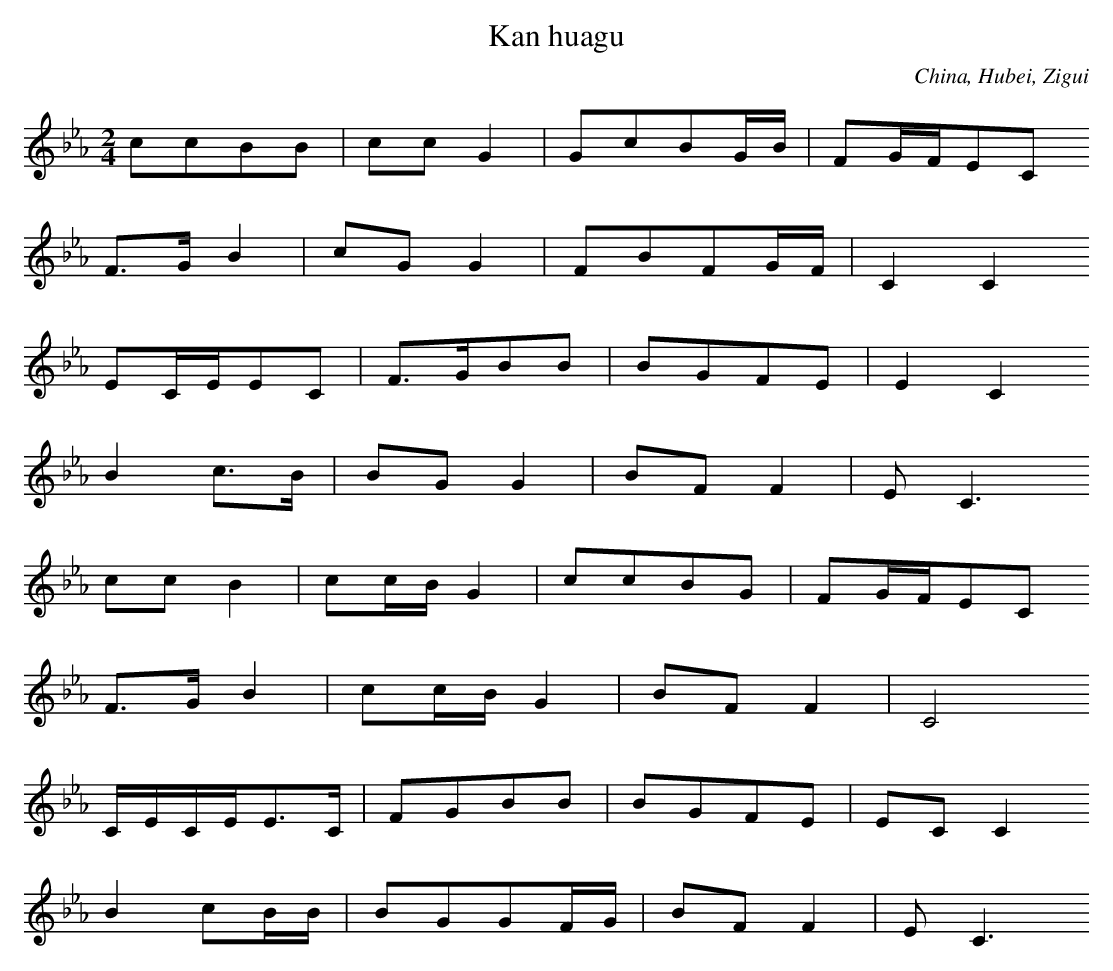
X:1
T: Kan huagu
O: China, Hubei, Zigui
M: 2/4
L: 1/16
K: Eb
c2c2B2B2 | c2c2G4 | G2c2B2GB | F2GFE2C2
F3GB4 | c2G2G4 | F2B2F2GF | C4C4
E2CEE2C2 | F3GB2B2 | B2G2F2E2 | E4C4
B4c3B | B2G2G4 | B2F2F4 | E2C6
c2c2B4 | c2cBG4 | c2c2B2G2 | F2GFE2C2
F3GB4 | c2cBG4 | B2F2F4 | C8
CECEE3C | F2G2B2B2 | B2G2F2E2 | E2C2C4
B4c2BB | B2G2G2FG | B2F2F4 | E2C6
